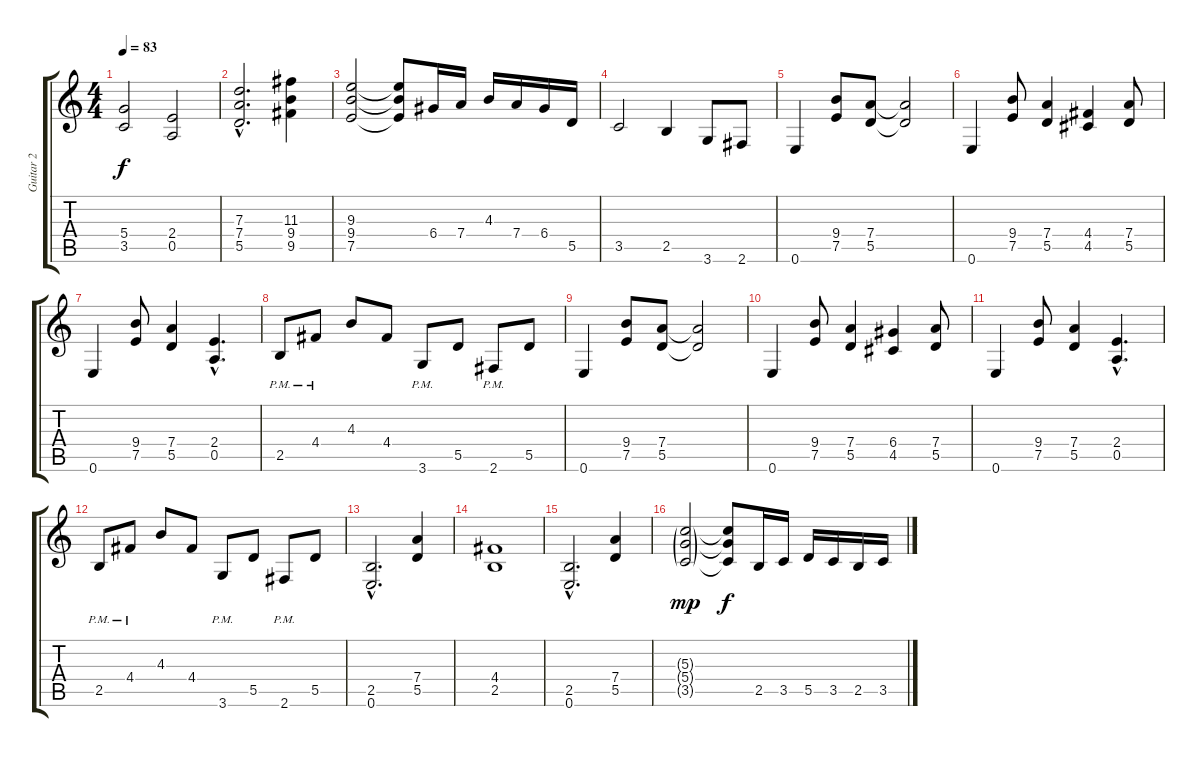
\track ("Guitar 2" "Guitar 2") {instrument distortionguitar}
\staff {score tabs}
\tuning (E4 B3 G3 D3 A2 E2) {hide}
\ts (4 4)
\tempo 83
\clef g2
\ks c
(5.4 3.5).2{dy f} (2.4 0.5).2 |
(7.3 7.4{hac} 5.5{hac}).2{d} (11.3 9.4 9.5).4 |
(9.3 9.4 7.5).2 (9.3{t} 9.4{t} 7.5{t}).8 6.4.16 7.4.16 4.3.16 7.4.16 6.4.16 5.5.16 |
3.5.2 2.5.4 3.6.8 2.6.8 |
0.6.4 (9.4 7.5).8 (7.4 5.5).8 (7.4{t} 5.5{t}).2 |
0.6.4 (9.4 7.5).8 (7.4 5.5).4 (4.4 4.5).4 (7.4 5.5).8 |
0.6.4 (9.4 7.5).8 (7.4 5.5).4 (2.4{hac} 0.5{hac}).4{d} |
2.5{pm}.8 4.4{pm}.8 4.3.8 4.4.8 3.6{pm}.8 5.5.8 2.6{pm}.8 5.5.8 |
0.6.4 (9.4 7.5).8 (7.4 5.5).8 (7.4{t} 5.5{t}).2 |
0.6.4 (9.4 7.5).8 (7.4 5.5).4 (6.4 4.5).4 (7.4 5.5).8 |
0.6.4 (9.4 7.5).8 (7.4 5.5).4 (2.4{hac} 0.5{hac}).4{d} |
2.5{pm}.8 4.4{pm}.8 4.3.8 4.4.8 3.6{pm}.8 5.5.8 2.6{pm}.8 5.5.8 |
(2.5{hac} 0.6{hac}).2{d} (7.4 5.5).4 |
(4.4 2.5).1 |
(2.5{hac} 0.6{hac}).2{d} (7.4 5.5).4 |
(5.3{g} 5.4{g} 3.5{g}).2{dy mp} (5.3{t} 5.4{t} 3.5{t}).8{dy f} 2.5.16 3.5.16 5.5.16 3.5.16 2.5.16 3.5.16
